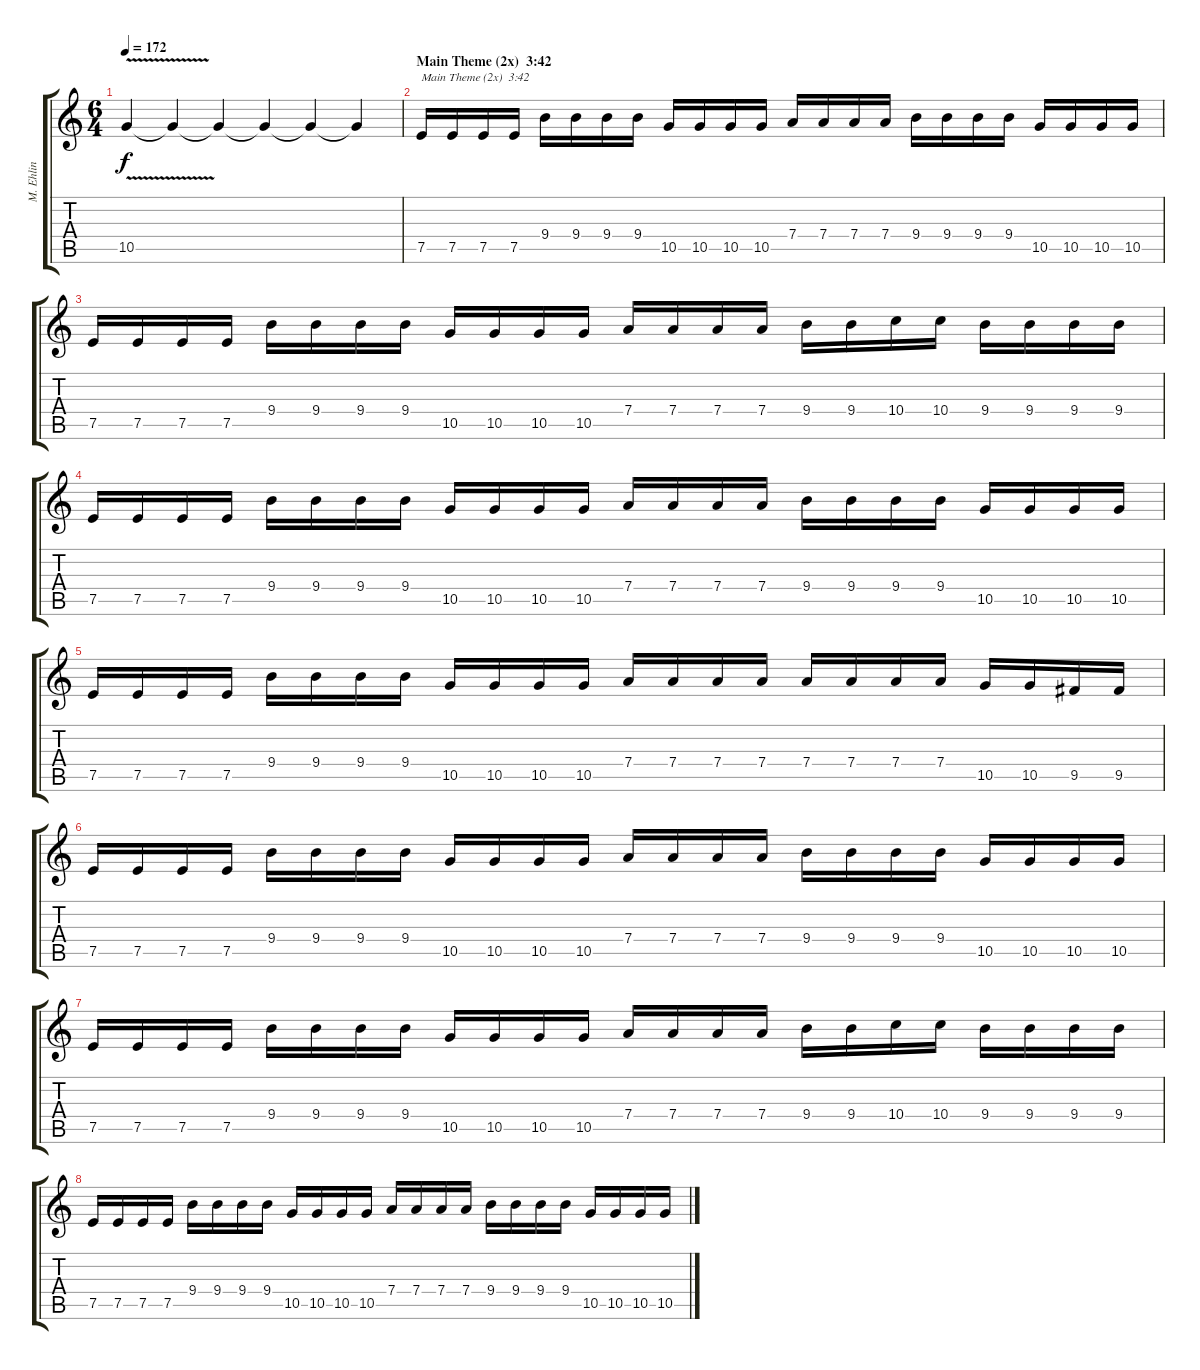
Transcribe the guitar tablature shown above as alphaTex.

\track ("M. Ehlin" "M. Ehlin") {instrument overdrivenguitar}
\staff {score tabs}
\tuning (E4 B3 G3 D3 A2 E2) {hide}
\ts (6 4)
\tempo 172
\clef g2
\ks c
10.5{v}.4{dy f} 10.5{t}.4 10.5{t}.4 10.5{t}.4 10.5{t}.4 10.5{t}.4 |
\section ("" "Main Theme (2x)  3:42")
7.5.16{txt "Main Theme (2x)  3:42" volume 11} 7.5.16 7.5.16 7.5.16 9.4.16 9.4.16 9.4.16 9.4.16 10.5.16 10.5.16 10.5.16 10.5.16 7.4.16 7.4.16 7.4.16 7.4.16 9.4.16 9.4.16 9.4.16 9.4.16 10.5.16 10.5.16 10.5.16 10.5.16 |
7.5.16 7.5.16 7.5.16 7.5.16 9.4.16 9.4.16 9.4.16 9.4.16 10.5.16 10.5.16 10.5.16 10.5.16 7.4.16 7.4.16 7.4.16 7.4.16 9.4.16 9.4.16 10.4.16 10.4.16 9.4.16 9.4.16 9.4.16 9.4.16 |
7.5.16 7.5.16 7.5.16 7.5.16 9.4.16 9.4.16 9.4.16 9.4.16 10.5.16 10.5.16 10.5.16 10.5.16 7.4.16 7.4.16 7.4.16 7.4.16 9.4.16 9.4.16 9.4.16 9.4.16 10.5.16 10.5.16 10.5.16 10.5.16 |
7.5.16 7.5.16 7.5.16 7.5.16 9.4.16 9.4.16 9.4.16 9.4.16 10.5.16 10.5.16 10.5.16 10.5.16 7.4.16 7.4.16 7.4.16 7.4.16 7.4.16 7.4.16 7.4.16 7.4.16 10.5.16 10.5.16 9.5.16 9.5.16 |
7.5.16 7.5.16 7.5.16 7.5.16 9.4.16 9.4.16 9.4.16 9.4.16 10.5.16 10.5.16 10.5.16 10.5.16 7.4.16 7.4.16 7.4.16 7.4.16 9.4.16 9.4.16 9.4.16 9.4.16 10.5.16 10.5.16 10.5.16 10.5.16 |
7.5.16 7.5.16 7.5.16 7.5.16 9.4.16 9.4.16 9.4.16 9.4.16 10.5.16 10.5.16 10.5.16 10.5.16 7.4.16 7.4.16 7.4.16 7.4.16 9.4.16 9.4.16 10.4.16 10.4.16 9.4.16 9.4.16 9.4.16 9.4.16 |
7.5.16 7.5.16 7.5.16 7.5.16 9.4.16 9.4.16 9.4.16 9.4.16 10.5.16 10.5.16 10.5.16 10.5.16 7.4.16 7.4.16 7.4.16 7.4.16 9.4.16 9.4.16 9.4.16 9.4.16 10.5.16 10.5.16 10.5.16 10.5.16
